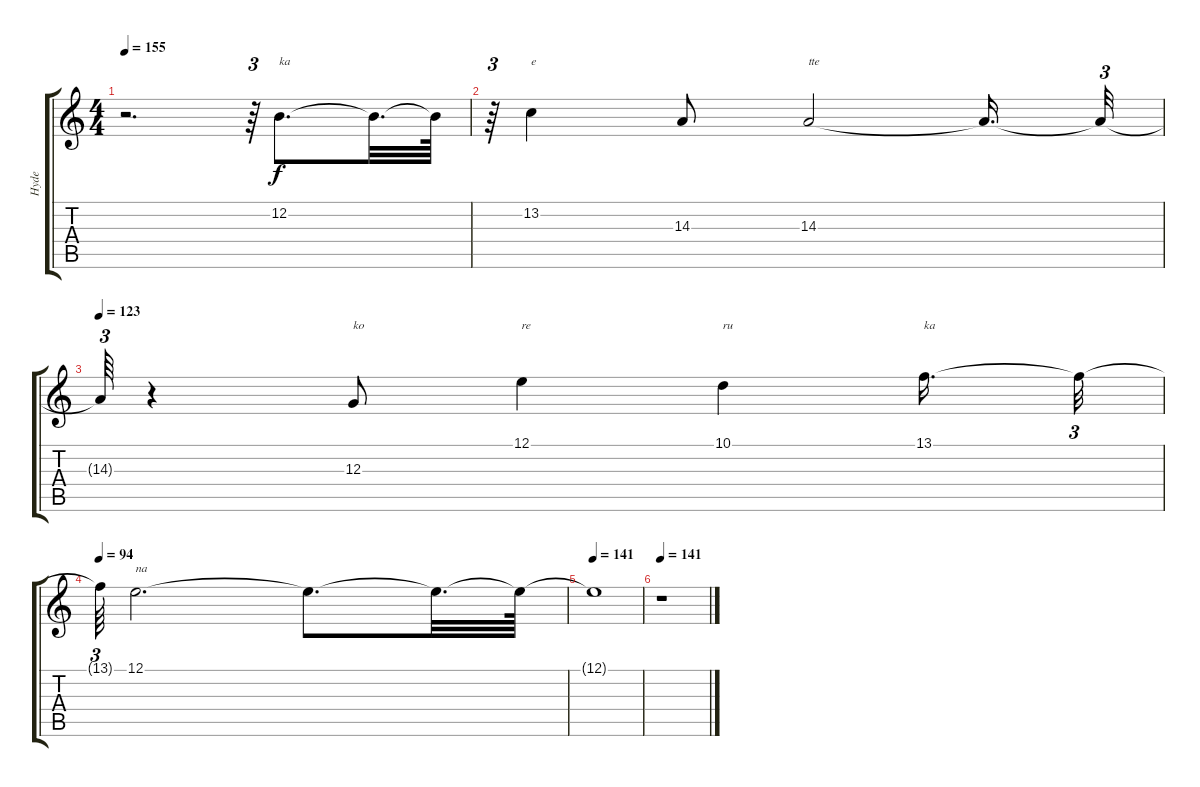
\track ("Hyde" "Hyde") {instrument flute}
\staff {score tabs}
\tuning (E4 B3 G3 D3 A2 E2) {hide}
\ts (4 4)
\tempo 155
\clef g2
\ks c
r.2{d dy f} r.64{tu (3 2)} 12.2.8{d txt "ka"} 12.2{t}.32{d} 12.2{t}.64 |
r.64{tu (3 2)} 13.2.4{txt "e"} 14.3.8 14.3.2{txt "tte"} 14.3{t}.16{d} 14.3{t}.32{tu (3 2)} |
\tempo 123
14.3{t}.64{tu (3 2)} r.4 12.3.8{txt "ko"} 12.1.4{txt "re"} 10.1.4{txt "ru"} 13.1.16{d txt "ka"} 13.1{t}.32{tu (3 2)} |
\tempo 94
13.1{t}.64{tu (3 2)} 12.1.2{d txt "na"} 12.1{t}.8{d} 12.1{t}.32{d} 12.1{t}.64 |
\tempo 141
12.1{t}.1 |
\tempo 141
r.1
